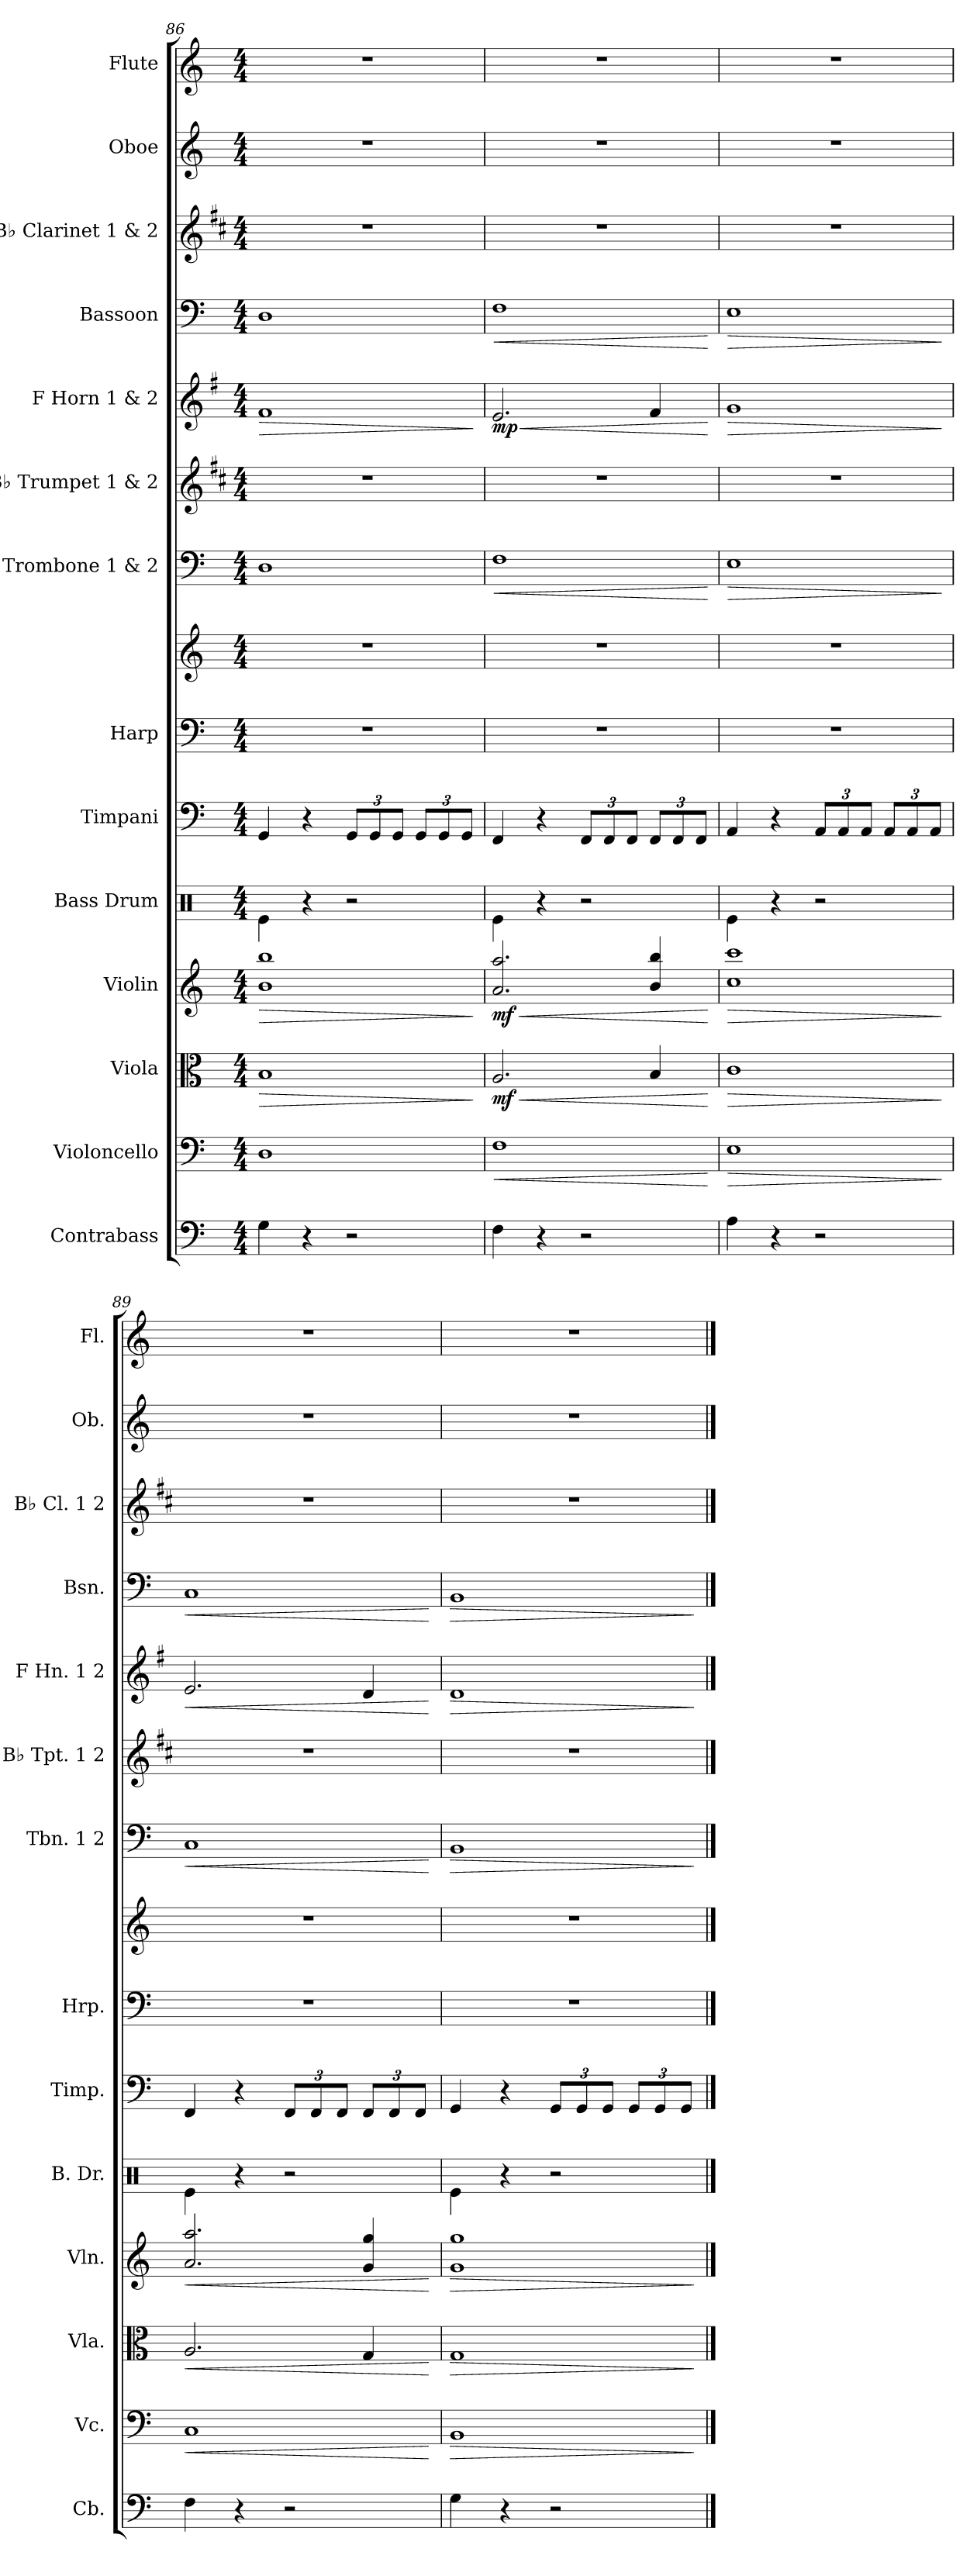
**kern	**kern	**dynam	**kern	**dynam	**kern	**dynam	**kern	**kern	**kern	**kern	**kern	**dynam	**kern	**kern	**dynam	**kern	**dynam	**kern	**kern	**kern
*part14	*part13	*part13	*part12	*part12	*part11	*part11	*part10	*part9	*part8	*part8	*part7	*part7	*part6	*part5	*part5	*part4	*part4	*part3	*part2	*part1
*staff15	*staff14	*staff14	*staff13	*staff13	*staff12	*staff12	*staff11	*staff10	*staff9	*staff8	*staff7	*staff7	*staff6	*staff5	*staff5	*staff4	*staff4	*staff3	*staff2	*staff1
*I"Contrabass	*I"Violoncello	*	*I"Viola	*	*I"Violin	*	*I"Bass Drum	*I"Timpani	*I"Harp	*	*I"Trombone 1 &amp; 2	*	*I"B♭ Trumpet 1 &amp; 2	*I"F Horn 1 &amp; 2	*	*I"Bassoon	*	*I"B♭ Clarinet 1 &amp; 2	*I"Oboe	*I"Flute
*I'Cb.	*I'Vc.	*	*I'Vla.	*	*I'Vln.	*	*I'B. Dr.	*I'Timp.	*I'Hrp.	*	*I'Tbn. 1 2	*	*I'B♭ Tpt. 1 2	*I'F Hn. 1 2	*	*I'Bsn.	*	*I'B♭ Cl. 1 2	*I'Ob.	*I'Fl.
*clefF4	*clefF4	*	*clefC3	*	*clefG2	*	*clefX	*clefF4	*clefF4	*clefG2	*clefF4	*	*clefG2	*clefG2	*	*clefF4	*	*clefG2	*clefG2	*clefG2
*ITrd7c12	*	*	*	*	*	*	*	*	*	*	*	*	*ITrd1c2	*ITrd4c7	*	*	*	*ITrd1c2	*	*
*k[]	*k[]	*	*k[]	*	*k[]	*	*k[]	*k[]	*k[]	*k[]	*k[]	*	*k[]	*k[]	*	*k[]	*	*k[]	*k[]	*k[]
*M4/4	*M4/4	*	*M4/4	*	*M4/4	*	*M4/4	*M4/4	*M4/4	*M4/4	*M4/4	*	*M4/4	*M4/4	*	*M4/4	*	*M4/4	*M4/4	*M4/4
=86	=86	=86	=86	=86	=86	=86	=86	=86	=86	=86	=86	=86	=86	=86	=86	=86	=86	=86	=86	=86
!	!	!	!	!LO:HP:b	!	!LO:HP:b	!	!	!	!	!	!	!	!	!LO:HP:b	!	!	!	!	!
4GG\	1D	.	1B	>	1b 1bb	>	4Re\	4GG/	1r	1r	1D	.	1r	1B	>	1D	.	1r	1r	1r
4r	.	.	.	.	.	.	4r	4r	.	.	.	.	.	.	.	.	.	.	.	.
*	*	*	*	*	*	*	*	*Xbrackettup	*	*	*	*	*	*	*	*	*	*	*	*
2r	.	.	.	.	.	.	2r	12GG/L	.	.	.	.	.	.	.	.	.	.	.	.
.	.	.	.	.	.	.	.	12GG/	.	.	.	.	.	.	.	.	.	.	.	.
.	.	.	.	.	.	.	.	12GG/J	.	.	.	.	.	.	.	.	.	.	.	.
.	.	.	.	.	.	.	.	12GG/L	.	.	.	.	.	.	.	.	.	.	.	.
.	.	.	.	.	.	.	.	12GG/	.	.	.	.	.	.	.	.	.	.	.	.
.	.	.	.	.	.	.	.	12GG/J	.	.	.	.	.	.	.	.	.	.	.	.
.	.	.	.	]	.	]	.	.	.	.	.	.	.	.	]	.	.	.	.	.
=87	=87	=87	=87	=87	=87	=87	=87	=87	=87	=87	=87	=87	=87	=87	=87	=87	=87	=87	=87	=87
!	!	!LO:HP:b	!	!LO:HP:b	!	!LO:HP:b	!	!	!	!	!	!LO:HP:b	!	!	!LO:HP:b	!	!LO:HP:b	!	!	!
!	!	!	!	!LO:DY:n=1:b	!	!LO:DY:n=1:b	!	!	!	!	!	!	!	!	!LO:DY:n=1:b	!	!	!	!	!
4FF\	1F	<	2.A/	< mf	2.a/ 2.aa/	< mf	4Re\	4FF/	1r	1r	1F	<	1r	2.A/	< mp	1F	<	1r	1r	1r
4r	.	.	.	.	.	.	4r	4r	.	.	.	.	.	.	.	.	.	.	.	.
2r	.	.	.	.	.	.	2r	12FF/L	.	.	.	.	.	.	.	.	.	.	.	.
.	.	.	.	.	.	.	.	12FF/	.	.	.	.	.	.	.	.	.	.	.	.
.	.	.	.	.	.	.	.	12FF/J	.	.	.	.	.	.	.	.	.	.	.	.
.	.	.	4B/	.	4b/ 4bb/	.	.	12FF/L	.	.	.	.	.	4B/	.	.	.	.	.	.
.	.	.	.	.	.	.	.	12FF/	.	.	.	.	.	.	.	.	.	.	.	.
.	.	.	.	.	.	.	.	12FF/J	.	.	.	.	.	.	.	.	.	.	.	.
.	.	[	.	[	.	[	.	.	.	.	.	[	.	.	[	.	[	.	.	.
=88	=88	=88	=88	=88	=88	=88	=88	=88	=88	=88	=88	=88	=88	=88	=88	=88	=88	=88	=88	=88
!	!	!LO:HP:b	!	!LO:HP:b	!	!LO:HP:b	!	!	!	!	!	!LO:HP:b	!	!	!LO:HP:b	!	!LO:HP:b	!	!	!
4AA\	1E	>	1c	>	1cc 1ccc	>	4Re\	4AA/	1r	1r	1E	>	1r	1c	>	1E	>	1r	1r	1r
4r	.	.	.	.	.	.	4r	4r	.	.	.	.	.	.	.	.	.	.	.	.
2r	.	.	.	.	.	.	2r	12AA/L	.	.	.	.	.	.	.	.	.	.	.	.
.	.	.	.	.	.	.	.	12AA/	.	.	.	.	.	.	.	.	.	.	.	.
.	.	.	.	.	.	.	.	12AA/J	.	.	.	.	.	.	.	.	.	.	.	.
.	.	.	.	.	.	.	.	12AA/L	.	.	.	.	.	.	.	.	.	.	.	.
.	.	.	.	.	.	.	.	12AA/	.	.	.	.	.	.	.	.	.	.	.	.
.	.	.	.	.	.	.	.	12AA/J	.	.	.	.	.	.	.	.	.	.	.	.
.	.	]	.	]	.	]	.	.	.	.	.	]	.	.	]	.	]	.	.	.
=89	=89	=89	=89	=89	=89	=89	=89	=89	=89	=89	=89	=89	=89	=89	=89	=89	=89	=89	=89	=89
!	!	!LO:HP:b	!	!LO:HP:b	!	!LO:HP:b	!	!	!	!	!	!LO:HP:b	!	!	!LO:HP:b	!	!LO:HP:b	!	!	!
4FF\	1C	<	2.A/	<	2.a/ 2.aa/	<	4Re\	4FF/	1r	1r	1C	<	1r	2.A/	<	1C	<	1r	1r	1r
4r	.	.	.	.	.	.	4r	4r	.	.	.	.	.	.	.	.	.	.	.	.
2r	.	.	.	.	.	.	2r	12FF/L	.	.	.	.	.	.	.	.	.	.	.	.
.	.	.	.	.	.	.	.	12FF/	.	.	.	.	.	.	.	.	.	.	.	.
.	.	.	.	.	.	.	.	12FF/J	.	.	.	.	.	.	.	.	.	.	.	.
.	.	.	4G/	.	4g/ 4gg/	.	.	12FF/L	.	.	.	.	.	4G/	.	.	.	.	.	.
.	.	.	.	.	.	.	.	12FF/	.	.	.	.	.	.	.	.	.	.	.	.
.	.	.	.	.	.	.	.	12FF/J	.	.	.	.	.	.	.	.	.	.	.	.
.	.	[	.	[	.	[	.	.	.	.	.	[	.	.	[	.	[	.	.	.
=90	=90	=90	=90	=90	=90	=90	=90	=90	=90	=90	=90	=90	=90	=90	=90	=90	=90	=90	=90	=90
!	!	!LO:HP:b	!	!LO:HP:b	!	!LO:HP:b	!	!	!	!	!	!LO:HP:b	!	!	!LO:HP:b	!	!LO:HP:b	!	!	!
4GG\	1BB	>	1G	>	1g 1gg	>	4Re\	4GG/	1r	1r	1BB	>	1r	1G	>	1BB	>	1r	1r	1r
4r	.	.	.	.	.	.	4r	4r	.	.	.	.	.	.	.	.	.	.	.	.
2r	.	.	.	.	.	.	2r	12GG/L	.	.	.	.	.	.	.	.	.	.	.	.
.	.	.	.	.	.	.	.	12GG/	.	.	.	.	.	.	.	.	.	.	.	.
.	.	.	.	.	.	.	.	12GG/J	.	.	.	.	.	.	.	.	.	.	.	.
.	.	.	.	.	.	.	.	12GG/L	.	.	.	.	.	.	.	.	.	.	.	.
.	.	.	.	.	.	.	.	12GG/	.	.	.	.	.	.	.	.	.	.	.	.
.	.	.	.	.	.	.	.	12GG/J	.	.	.	.	.	.	.	.	.	.	.	.
.	.	]	.	]	.	]	.	.	.	.	.	]	.	.	]	.	]	.	.	.
==	==	==	==	==	==	==	==	==	==	==	==	==	==	==	==	==	==	==	==	==
*-	*-	*-	*-	*-	*-	*-	*-	*-	*-	*-	*-	*-	*-	*-	*-	*-	*-	*-	*-	*-
